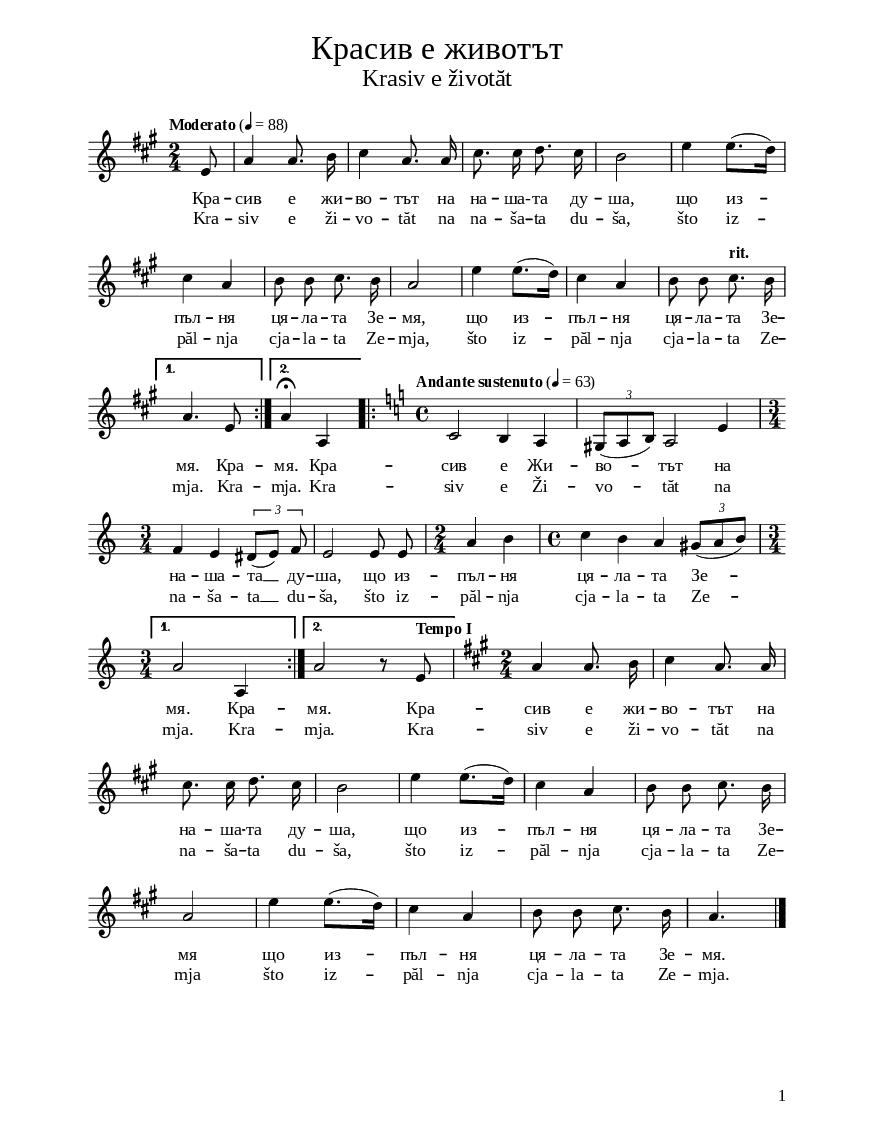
\version "2.24.1"

% include paper part and global functions
\include "include/globals.ily"

\bookpart {
  \label #'ref103
  \tocItem \markup "Красив е животът – Krasiv e životătt"
  \include "include/bookpart-paper.ily"
  \score {
    \include "include/score-layout.ily"


    \new Voice \absolute{

      \clef treble
      \key a \major
      \time 2/4
      \tempoFunc "Moderato" 4 "88"
      \autoBeamOff

      \partial 8

      \repeat volta 2 {
        e'8 | a'4 a'8. b'16 | cis''4 a'8. a'16 | cis''8. cis''16 d''8. cis''16 | b'2 | e''4 e''8. ( [ d''16 ] ) \break |

        cis''4 a' | b'8 b' cis''8. b'16 | a'2 | e''4 e''8. ( [ d''16 ] ) | cis''4 a' |  b'8 b' \tempo "rit." cis''8. b'16 | \break
      }
      \alternative {
        {  a'4. e'8 | }
        {  a'4\fermata a4 \tempoFunc "Andante sustenuto" 4 "63" }
      }

      \key a \minor \time 4/4 \repeat volta 2 {
        c'2 b4 a |  \tuplet 3/2 { gis8 [ ( a b ) ] } a2 e'4 | \break

        \time 3/4 f'4 e' \tuplet 3/2 { dis'8 [ ( e' )  ] f' } | e'2 e'8 e'8 | \time 2/4 a'4 b'4 | \time 4/4 c''4 b' a' \tuplet 3/2 { gis'8 [ ( a' b' ) ] } | \break
        \time 3/4
      }


      \alternative {
        {  a'2 a4 | }
        {
          a'2 r8  \tempo "Tempo I"
          e'8 |
        }
      }

      \time 2/4 \key a \major a'4 a'8. b'16 | cis''4 a'8. a'16 | \break

      cis''8. cis''16 d''8. cis''16 | b'2 |e''4  e''8. [ ( d''16 ) ] | cis''4 a'4 | b'8 b' cis''8. b'16 | \break

      a'2 | e''4 e''8. [ ( d''16 ) ]  | cis''4 a' | b'8 b' cis''8. b'16 | a'4. \bar "|."

    }

    \addlyrics {
      Кра -- сив е жи -- во -- тът на на -- "ша-" -- та ду -- ша,

      що из -- пъл -- ня ця -- ла -- та Зе -- мя,

      що из -- пъл -- ня ця -- ла -- та Зе -- мя. Кра -- мя.

      Кра -- сив е Жи -- во -- тът на на -- ша -- та __ ду -- ша,

      що из -- пъл -- ня ця -- ла -- та Зе -- мя. Кра -- мя.

      Кра -- сив е жи -- во -- тът на на -- ша -- та ду -- ша,

      що из -- пъл -- ня ця -- ла -- та Зе -- мя

      що из -- пъл -- ня ця -- ла -- та Зе -- мя.
    }
    \addlyrics {
      Kra -- siv e ži -- vo -- tăt na na -- ša -- ta du -- ša,

      što iz -- păl -- nja cja -- la -- ta Ze -- mja,

      što iz -- păl -- nja cja -- la -- ta Ze -- mja. Kra -- mja.

      Kra -- siv e Ži -- vo -- tăt na na -- ša -- ta __ du -- ša,

      što iz -- păl -- nja cja -- la -- ta Ze -- mja. Kra -- mja.

      Kra -- siv e ži -- vo -- tăt na na -- ša -- ta du -- ša,

      što iz -- păl -- nja cja -- la -- ta Ze -- mja

      što iz -- păl -- nja cja -- la -- ta Ze -- mja.
    }


    \header {
      title = \titleFunc "Красив е животът" "Krasiv e životăt"
    }

    \midi{}

  } % score

  \pageBreak
  \version "2.24.0"

\markup \fill-line { \fontsize #deTitleFontSize "Schön ist das Leben" }
\markup \null
\markup \null
\markup \fontsize #deCoupletFontSize {
  \hspace #17
  \override #`(baseline-skip . ,deCoupletBaselineSkip)

  \column {
    \line { " "Schön ist das Leben unserer Seele, }

    \line { " "was die ganze Erde erfüllt. }

    \line { " "Schön ist das Leben unserer Seele, }

    \line { " "was die ganze Erde erfüllt. }

    \line { " "Schön ist das Leben unserer Seele, }

    \line { " "was die ganze Erde erfüllt,  }
    \line { " "was die ganze Erde erfüllt.  }


  }


}


} % bookpart
